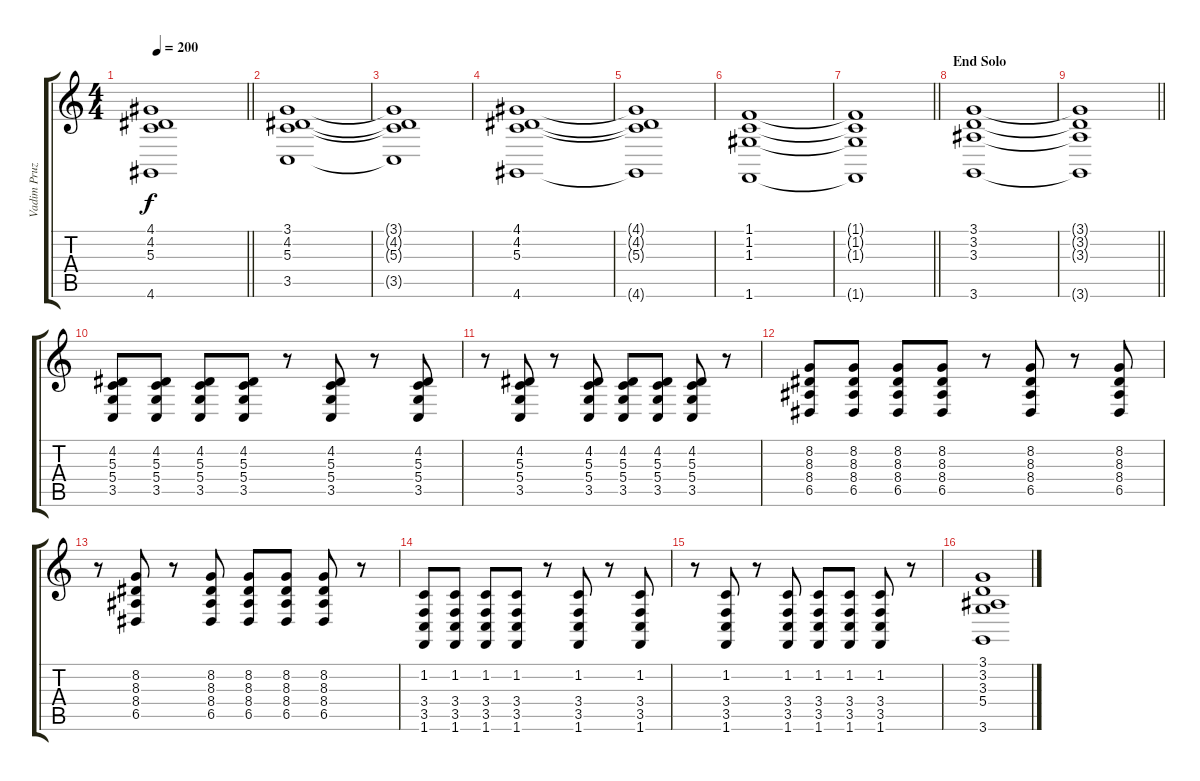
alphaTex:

\track ("Vadim Pruzhanov (Ensemble)" "Vadim Pruz") {instrument stringensemble1}
\staff {score tabs}
\tuning (E4 B3 G3 D3 A2 E2) {hide}
\ts (4 4)
\tempo 200
\clef g2
\barLineRight lightlight
\ks aminor
(4.1{t} 4.2{t} 5.3{t} 4.6{t}).1{dy f} |
(3.1 4.2 5.3 3.5).1 |
(3.1{t} 4.2{t} 5.3{t} 3.5{t}).1 |
(4.1 4.2 5.3 4.6).1 |
(4.1{t} 4.2{t} 5.3{t} 4.6{t}).1 |
(1.1 1.2 1.3 1.6).1 |
\barLineRight lightlight
(1.1{t} 1.2{t} 1.3{t} 1.6{t}).1 |
\section ("" "End Solo")
(3.1 3.2 3.3 3.6).1 |
\barLineRight lightlight
(3.1{t} 3.2{t} 3.3{t} 3.6{t}).1 |
(4.2 5.3 5.4 3.5).8 (4.2 5.3 5.4 3.5).8 (4.2 5.3 5.4 3.5).8 (4.2 5.3 5.4 3.5).8 r.8 (4.2 5.3 5.4 3.5).8 r.8 (4.2 5.3 5.4 3.5).8 |
r.8 (4.2 5.3 5.4 3.5).8 r.8 (4.2 5.3 5.4 3.5).8 (4.2 5.3 5.4 3.5).8 (4.2 5.3 5.4 3.5).8 (4.2 5.3 5.4 3.5).8 r.8 |
(8.2 8.3 8.4 6.5).8 (8.2 8.3 8.4 6.5).8 (8.2 8.3 8.4 6.5).8 (8.2 8.3 8.4 6.5).8 r.8 (8.2 8.3 8.4 6.5).8 r.8 (8.2 8.3 8.4 6.5).8 |
r.8 (8.2 8.3 8.4 6.5).8 r.8 (8.2 8.3 8.4 6.5).8 (8.2 8.3 8.4 6.5).8 (8.2 8.3 8.4 6.5).8 (8.2 8.3 8.4 6.5).8 r.8 |
(1.2 3.4 3.5 1.6).8 (1.2 3.4 3.5 1.6).8 (1.2 3.4 3.5 1.6).8 (1.2 3.4 3.5 1.6).8 r.8 (1.2 3.4 3.5 1.6).8 r.8 (1.2 3.4 3.5 1.6).8 |
r.8 (1.2 3.4 3.5 1.6).8 r.8 (1.2 3.4 3.5 1.6).8 (1.2 3.4 3.5 1.6).8 (1.2 3.4 3.5 1.6).8 (1.2 3.4 3.5 1.6).8 r.8 |
(3.1 3.2 3.3 5.4 3.6).1
